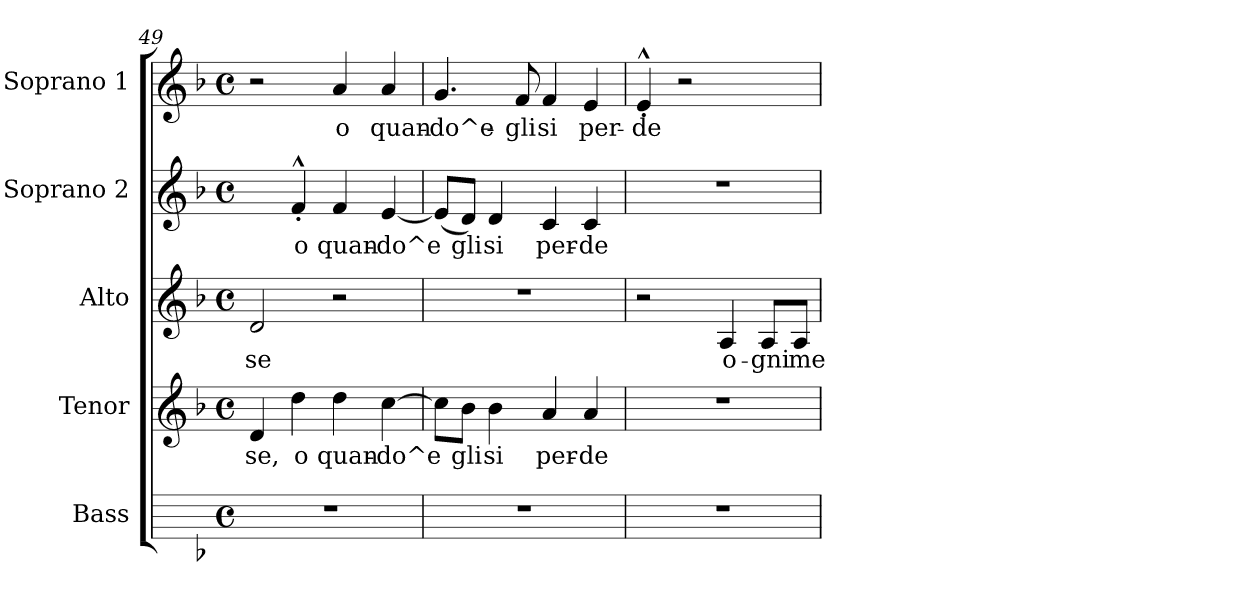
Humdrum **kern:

**kern	**kern	**text	**kern	**text	**kern	**text	**kern	**text
*part5	*part4	*part4	*part3	*part3	*part2	*part2	*part1	*part1
*staff5	*staff4	*staff4	*staff3	*staff3	*staff2	*staff2	*staff1	*staff1
*I"Bass	*I"Tenor	*	*I"Alto	*	*I"Soprano 2	*	*I"Soprano 1	*
*k[b-]	*k[b-]	*	*k[b-]	*	*k[b-]	*	*k[b-]	*
*F:	*F:	*	*F:	*	*F:	*	*F:	*
*M4/4	*M4/4	*	*M4/4	*	*M4/4	*	*M4/4	*
*met(c)	*met(c)	*	*met(c)	*	*met(c)	*	*met(c)	*
=49	=49	=49	=49	=49	=49	=49	=49	=49
!	!	!LO:LY:b:rj	!	!LO:LY:b:rj	!	!	!	!
1r	4d/	-se,	2d/	-se	4ryy	.	2r	.
!	!	!LO:LY:b:rj	!	!	!	!LO:LY:b:rj	!	!
.	4dd\	o	.	.	4f^^>'>/	o	.	.
!	!	!LO:LY:b:rj	!	!	!	!LO:LY:b:rj	!	!LO:LY:b:rj
.	4dd\	quan-	2r	.	4f/	quan-	4a/	o
!	!	!LO:LY:b:rj	!	!	!	!LO:LY:b:rj	!	!LO:LY:b:rj
.	[>4cc\	-do^e-	.	.	[<4e/	-do^e-	4a/	quan-
=50	=50	=50	=50	=50	=50	=50	=50	=50
!	!	!LO:LY:b:rj	!	!	!	!LO:LY:b:rj	!	!LO:LY:b:rj
1r	8cc\L]	--	1r	.	(>8e/L]	--	4.g/	-do^e-
!	!	!LO:LY:b:rj	!	!	!	!LO:LY:b:rj	!	!
.	8b-\J	-gli	.	.	8d/J)	-gli	.	.
!	!	!LO:LY:b:rj	!	!	!	!LO:LY:b:rj	!	!
.	4b-\	si	.	.	4d/	si	.	.
!	!	!	!	!	!	!	!	!LO:LY:b:rj
.	.	.	.	.	.	.	8f/	-gli
!	!	!LO:LY:b:rj	!	!	!	!LO:LY:b:rj	!	!LO:LY:b:rj
.	4a/	per-	.	.	4c/	per-	4f/	si
!	!	!LO:LY:b:rj	!	!	!	!LO:LY:b:rj	!	!LO:LY:b:rj
.	4a/	-de	.	.	4c/	-de	4e/	per-
=51	=51	=51	=51	=51	=51	=51	=51	=51
!	!	!	!	!	!	!	!	!LO:LY:b:rj
1r	1r	.	2r	.	1r	.	4e^^>'>/	-de
.	.	.	.	.	.	.	2r	.
!	!	!	!	!LO:LY:b:rj	!	!	!	!
.	.	.	4A/	o-	.	.	.	.
!	!	!	!	!LO:LY:b:rj	!	!	!	!
.	.	.	8A/L	-gni	.	.	4ryy	.
!	!	!	!	!LO:LY:b:rj	!	!	!	!
.	.	.	8A/J	me-	.	.	.	.
=	=	=	=	=	=	=	=	=
*-	*-	*-	*-	*-	*-	*-	*-	*-
